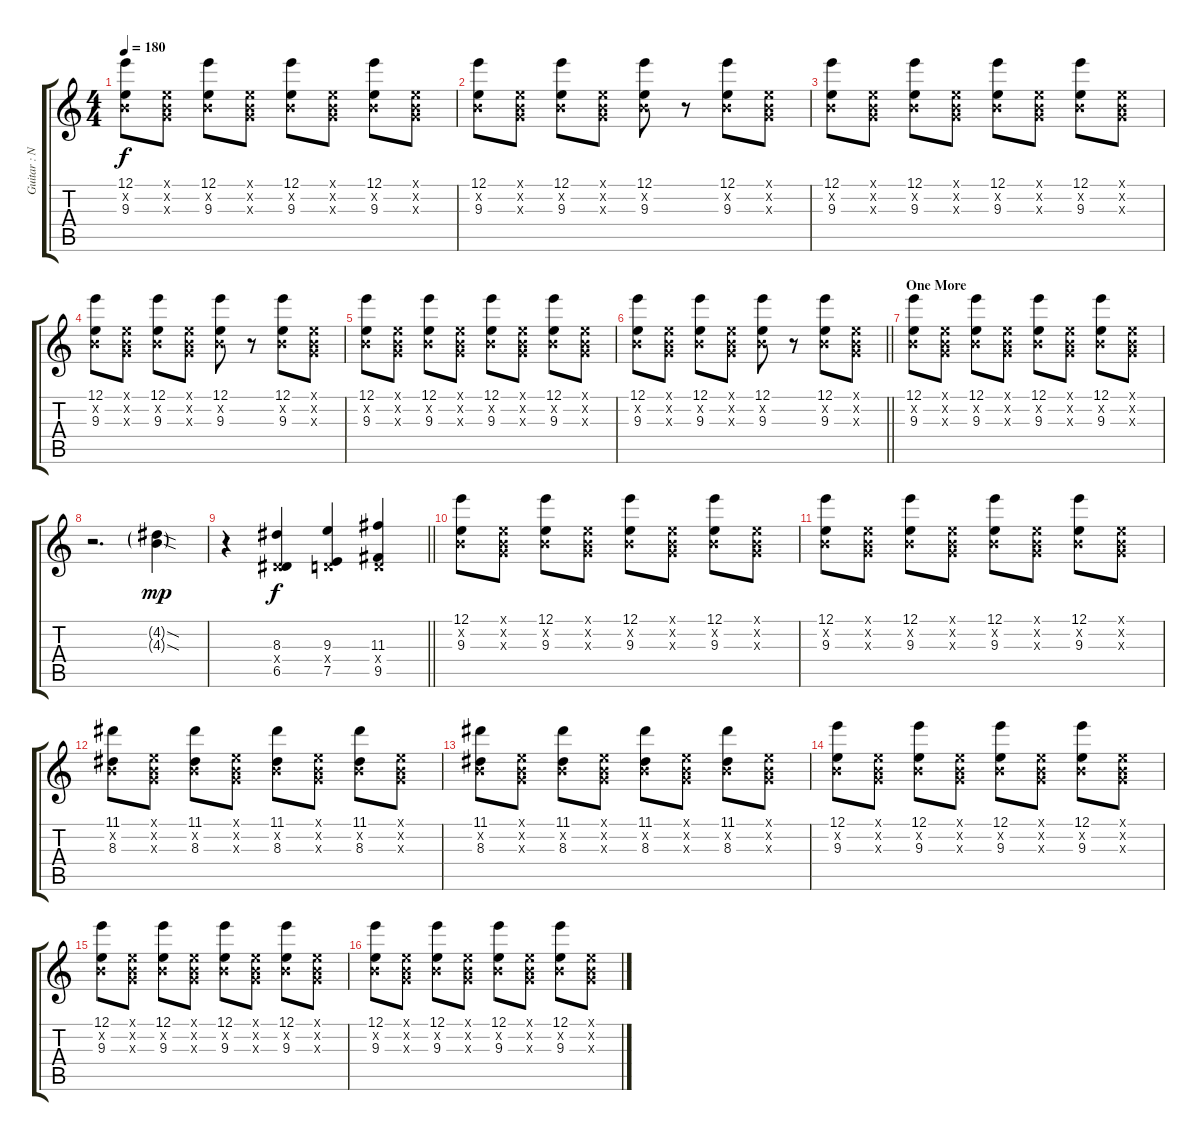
\track ("Guitar : Nakano Azusa - Nyan" "Guitar : N") {instrument distortionguitar}
\staff {score tabs}
\tuning (E4 B3 G3 D3 A2 E2) {hide}
\ts (4 4)
\tempo 180
\clef g2
\ks c
(12.1 0.2{x} 9.3).8{dy f} (0.1{x} 0.2{x} 0.3{x}).8 (12.1 0.2{x} 9.3).8 (0.1{x} 0.2{x} 0.3{x}).8 (12.1 0.2{x} 9.3).8 (0.1{x} 0.2{x} 0.3{x}).8 (12.1 0.2{x} 9.3).8 (0.1{x} 0.2{x} 0.3{x}).8 |
(12.1 0.2{x} 9.3).8 (0.1{x} 0.2{x} 0.3{x}).8 (12.1 0.2{x} 9.3).8 (0.1{x} 0.2{x} 0.3{x}).8 (12.1 0.2{x} 9.3).8 r.8 (12.1 0.2{x} 9.3).8 (0.1{x} 0.2{x} 0.3{x}).8 |
(12.1 0.2{x} 9.3).8 (0.1{x} 0.2{x} 0.3{x}).8 (12.1 0.2{x} 9.3).8 (0.1{x} 0.2{x} 0.3{x}).8 (12.1 0.2{x} 9.3).8 (0.1{x} 0.2{x} 0.3{x}).8 (12.1 0.2{x} 9.3).8 (0.1{x} 0.2{x} 0.3{x}).8 |
(12.1 0.2{x} 9.3).8 (0.1{x} 0.2{x} 0.3{x}).8 (12.1 0.2{x} 9.3).8 (0.1{x} 0.2{x} 0.3{x}).8 (12.1 0.2{x} 9.3).8 r.8 (12.1 0.2{x} 9.3).8 (0.1{x} 0.2{x} 0.3{x}).8 |
(12.1 0.2{x} 9.3).8 (0.1{x} 0.2{x} 0.3{x}).8 (12.1 0.2{x} 9.3).8 (0.1{x} 0.2{x} 0.3{x}).8 (12.1 0.2{x} 9.3).8 (0.1{x} 0.2{x} 0.3{x}).8 (12.1 0.2{x} 9.3).8 (0.1{x} 0.2{x} 0.3{x}).8 |
\barLineRight lightlight
(12.1 0.2{x} 9.3).8 (0.1{x} 0.2{x} 0.3{x}).8 (12.1 0.2{x} 9.3).8 (0.1{x} 0.2{x} 0.3{x}).8 (12.1 0.2{x} 9.3).8 r.8 (12.1 0.2{x} 9.3).8 (0.1{x} 0.2{x} 0.3{x}).8 |
\section ("" "One More")
(12.1 0.2{x} 9.3).8 (0.1{x} 0.2{x} 0.3{x}).8 (12.1 0.2{x} 9.3).8 (0.1{x} 0.2{x} 0.3{x}).8 (12.1 0.2{x} 9.3).8 (0.1{x} 0.2{x} 0.3{x}).8 (12.1 0.2{x} 9.3).8 (0.1{x} 0.2{x} 0.3{x}).8 |
r.2{d} (4.2{sod g} 4.3{sod g}).4{dy mp} |
\barLineRight lightlight
r.4 (8.3 0.4{x} 6.5).4{dy f} (9.3 0.4{x} 7.5).4 (11.3 0.4{x} 9.5).4 |
(12.1 0.2{x} 9.3).8 (0.1{x} 0.2{x} 0.3{x}).8 (12.1 0.2{x} 9.3).8 (0.1{x} 0.2{x} 0.3{x}).8 (12.1 0.2{x} 9.3).8 (0.1{x} 0.2{x} 0.3{x}).8 (12.1 0.2{x} 9.3).8 (0.1{x} 0.2{x} 0.3{x}).8 |
(12.1 0.2{x} 9.3).8 (0.1{x} 0.2{x} 0.3{x}).8 (12.1 0.2{x} 9.3).8 (0.1{x} 0.2{x} 0.3{x}).8 (12.1 0.2{x} 9.3).8 (0.1{x} 0.2{x} 0.3{x}).8 (12.1 0.2{x} 9.3).8 (0.1{x} 0.2{x} 0.3{x}).8 |
(11.1 0.2{x} 8.3).8 (0.1{x} 0.2{x} 0.3{x}).8 (11.1 0.2{x} 8.3).8 (0.1{x} 0.2{x} 0.3{x}).8 (11.1 0.2{x} 8.3).8 (0.1{x} 0.2{x} 0.3{x}).8 (11.1 0.2{x} 8.3).8 (0.1{x} 0.2{x} 0.3{x}).8 |
(11.1 0.2{x} 8.3).8 (0.1{x} 0.2{x} 0.3{x}).8 (11.1 0.2{x} 8.3).8 (0.1{x} 0.2{x} 0.3{x}).8 (11.1 0.2{x} 8.3).8 (0.1{x} 0.2{x} 0.3{x}).8 (11.1 0.2{x} 8.3).8 (0.1{x} 0.2{x} 0.3{x}).8 |
(12.1 0.2{x} 9.3).8 (0.1{x} 0.2{x} 0.3{x}).8 (12.1 0.2{x} 9.3).8 (0.1{x} 0.2{x} 0.3{x}).8 (12.1 0.2{x} 9.3).8 (0.1{x} 0.2{x} 0.3{x}).8 (12.1 0.2{x} 9.3).8 (0.1{x} 0.2{x} 0.3{x}).8 |
(12.1 0.2{x} 9.3).8 (0.1{x} 0.2{x} 0.3{x}).8 (12.1 0.2{x} 9.3).8 (0.1{x} 0.2{x} 0.3{x}).8 (12.1 0.2{x} 9.3).8 (0.1{x} 0.2{x} 0.3{x}).8 (12.1 0.2{x} 9.3).8 (0.1{x} 0.2{x} 0.3{x}).8 |
(12.1 0.2{x} 9.3).8 (0.1{x} 0.2{x} 0.3{x}).8 (12.1 0.2{x} 9.3).8 (0.1{x} 0.2{x} 0.3{x}).8 (12.1 0.2{x} 9.3).8 (0.1{x} 0.2{x} 0.3{x}).8 (12.1 0.2{x} 9.3).8 (0.1{x} 0.2{x} 0.3{x}).8
